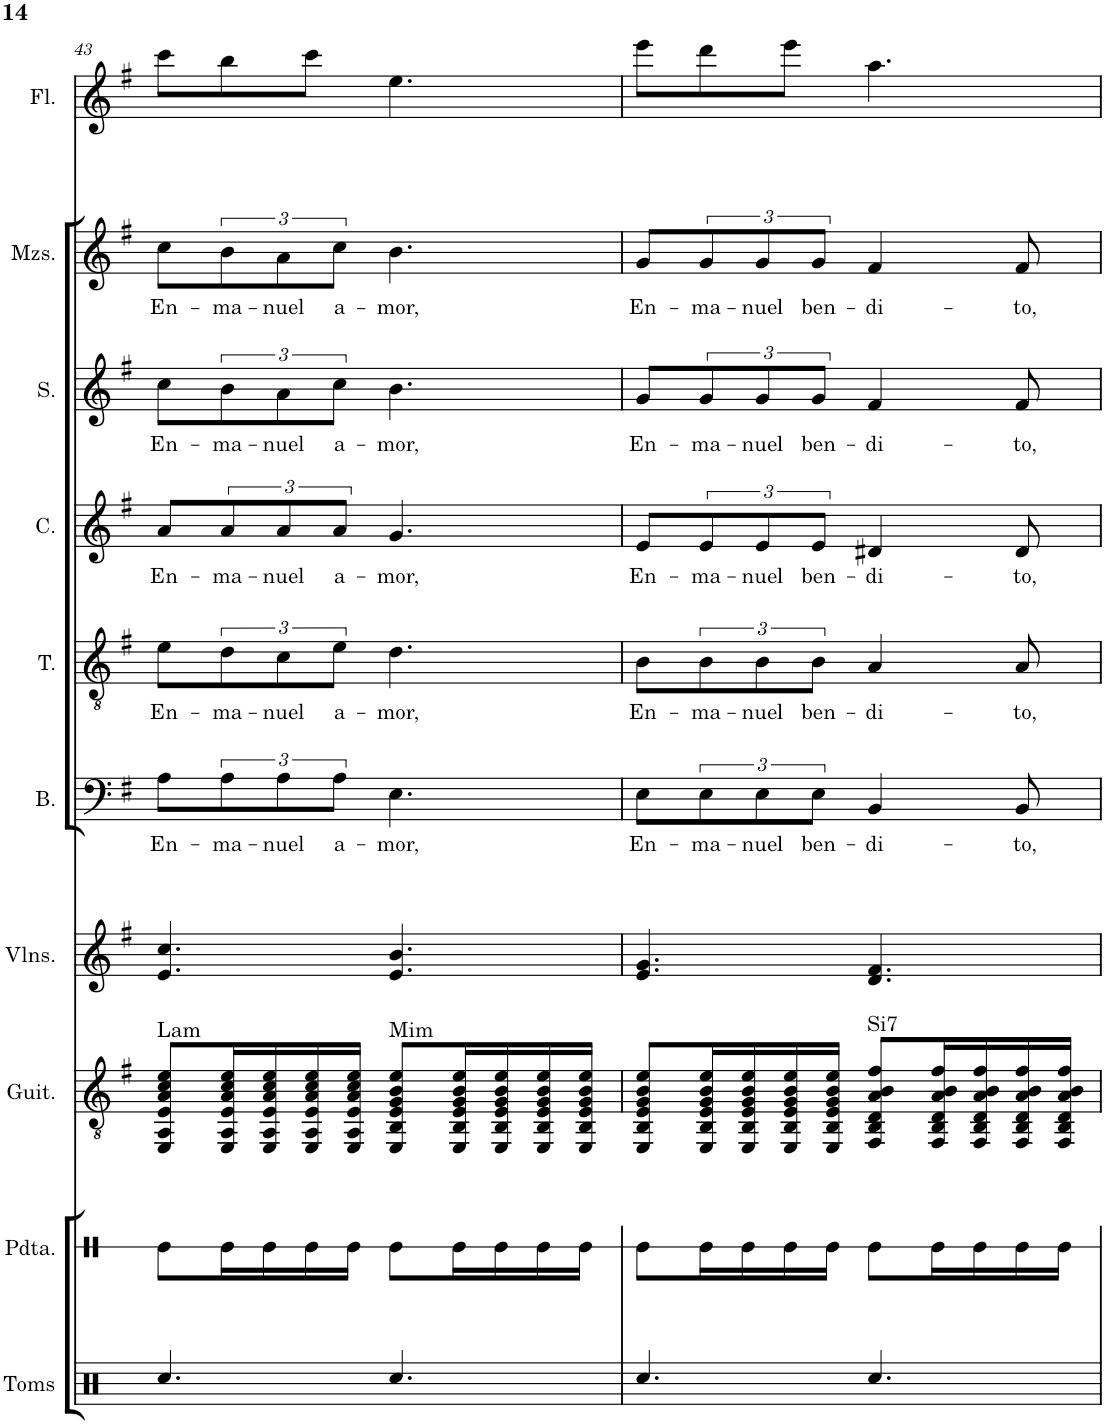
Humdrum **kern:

**kern	**kern	**kern	**harte	**kern	**kern	**text	**kern	**text	**kern	**text	**kern	**text	**kern	**text	**kern
*part10	*part9	*part8	*part8	*part7	*part6	*part6	*part5	*part5	*part4	*part4	*part3	*part3	*part2	*part2	*part1
*staff10	*staff9	*staff8	*	*staff7	*staff6	*staff6	*staff5	*staff5	*staff4	*staff4	*staff3	*staff3	*staff2	*staff2	*staff1
*I"Toms	*I"Pandereta	*I"Guitarra	*	*I"Violines	*I"Bajo	*	*I"Tenor	*	*I"Contralto	*	*I"Soprano	*	*I"Mezzo-soprano	*	*I"Flauta
*I'Toms	*I'Pdta.	*I'Guit.	*	*I'Vlns.	*I'B.	*	*I'T.	*	*I'C.	*	*I'S.	*	*I'Mzs.	*	*I'Fl.
!!LO:PB:g=z
*clefX	*clefX	*clefGv2	*	*clefG2	*clefF4	*	*clefGv2	*	*clefG2	*	*clefG2	*	*clefG2	*	*clefG2
*k[]	*k[]	*k[f#]	*	*k[f#]	*k[f#]	*	*k[f#]	*	*k[f#]	*	*k[f#]	*	*k[f#]	*	*k[f#]
*M6/8	*M6/8	*M6/8	*	*M6/8	*M6/8	*	*M6/8	*	*M6/8	*	*M6/8	*	*M6/8	*	*M6/8
=43	=43	=43	=43	=43	=43	=43	=43	=43	=43	=43	=43	=43	=43	=43	=43
!	!	!	!LO:H:kt=Lam	!	!	!LO:LY:b	!	!LO:LY:b	!	!LO:LY:b	!	!LO:LY:b	!	!LO:LY:b	!
4.Rcc/	8Re\L	8EE/ 8AA/ 8E/ 8A/ 8c/ 8e/L	N	4.e/ 4.cc/	8A\L	En-	8e\L	En-	8a/L	En-	8cc\L	En-	8cc\L	En-	8ccc\L
!	!	!	!	!	!	!LO:LY:b	!	!LO:LY:b	!	!LO:LY:b	!	!LO:LY:b	!	!LO:LY:b	!
.	16Re\L	16EE/ 16AA/ 16E/ 16A/ 16c/ 16e/L	.	.	12A\	-ma-	12d\	-ma-	12a/	-ma-	12b\	-ma-	12b\	-ma-	8bb\
.	16Re\	16EE/ 16AA/ 16E/ 16A/ 16c/ 16e/	.	.	.	.	.	.	.	.	.	.	.	.	.
!	!	!	!	!	!	!LO:LY:b	!	!LO:LY:b	!	!LO:LY:b	!	!LO:LY:b	!	!LO:LY:b	!
.	.	.	.	.	12A\	-nuel	12c\	-nuel	12a/	-nuel	12a\	-nuel	12a\	-nuel	.
.	16Re\	16EE/ 16AA/ 16E/ 16A/ 16c/ 16e/	.	.	.	.	.	.	.	.	.	.	.	.	8ccc\J
!	!	!	!	!	!	!LO:LY:b	!	!LO:LY:b	!	!LO:LY:b	!	!LO:LY:b	!	!LO:LY:b	!
.	.	.	.	.	12A\J	a-	12e\J	a-	12a/J	a-	12cc\J	a-	12cc\J	a-	.
.	16Re\JJ	16EE/ 16AA/ 16E/ 16A/ 16c/ 16e/JJ	.	.	.	.	.	.	.	.	.	.	.	.	.
!	!	!	!LO:H:kt=Mim	!	!	!LO:LY:b	!	!LO:LY:b	!	!LO:LY:b	!	!LO:LY:b	!	!LO:LY:b	!
4.Rcc/	8Re\L	8EE/ 8BB/ 8E/ 8G/ 8B/ 8e/L	N	4.e/ 4.b/	4.E\	-mor,	4.d\	-mor,	4.g/	-mor,	4.b\	-mor,	4.b\	-mor,	4.ee\
.	16Re\L	16EE/ 16BB/ 16E/ 16G/ 16B/ 16e/L	.	.	.	.	.	.	.	.	.	.	.	.	.
.	16Re\	16EE/ 16BB/ 16E/ 16G/ 16B/ 16e/	.	.	.	.	.	.	.	.	.	.	.	.	.
.	16Re\	16EE/ 16BB/ 16E/ 16G/ 16B/ 16e/	.	.	.	.	.	.	.	.	.	.	.	.	.
.	16Re\JJ	16EE/ 16BB/ 16E/ 16G/ 16B/ 16e/JJ	.	.	.	.	.	.	.	.	.	.	.	.	.
=44	=44	=44	=44	=44	=44	=44	=44	=44	=44	=44	=44	=44	=44	=44	=44
!	!	!	!	!	!	!LO:LY:b	!	!LO:LY:b	!	!LO:LY:b	!	!LO:LY:b	!	!LO:LY:b	!
4.Rcc/	8Re\L	8EE/ 8BB/ 8E/ 8G/ 8B/ 8e/L	.	4.e/ 4.g/	8E\L	En-	8B\L	En-	8e/L	En-	8g/L	En-	8g/L	En-	8eee\L
!	!	!	!	!	!	!LO:LY:b	!	!LO:LY:b	!	!LO:LY:b	!	!LO:LY:b	!	!LO:LY:b	!
.	16Re\L	16EE/ 16BB/ 16E/ 16G/ 16B/ 16e/L	.	.	12E\	-ma-	12B\	-ma-	12e/	-ma-	12g/	-ma-	12g/	-ma-	8ddd\
.	16Re\	16EE/ 16BB/ 16E/ 16G/ 16B/ 16e/	.	.	.	.	.	.	.	.	.	.	.	.	.
!	!	!	!	!	!	!LO:LY:b	!	!LO:LY:b	!	!LO:LY:b	!	!LO:LY:b	!	!LO:LY:b	!
.	.	.	.	.	12E\	-nuel	12B\	-nuel	12e/	-nuel	12g/	-nuel	12g/	-nuel	.
.	16Re\	16EE/ 16BB/ 16E/ 16G/ 16B/ 16e/	.	.	.	.	.	.	.	.	.	.	.	.	8eee\J
!	!	!	!	!	!	!LO:LY:b	!	!LO:LY:b	!	!LO:LY:b	!	!LO:LY:b	!	!LO:LY:b	!
.	.	.	.	.	12E\J	ben-	12B\J	ben-	12e/J	ben-	12g/J	ben-	12g/J	ben-	.
.	16Re\JJ	16EE/ 16BB/ 16E/ 16G/ 16B/ 16e/JJ	.	.	.	.	.	.	.	.	.	.	.	.	.
!	!	!	!LO:H:kt=Si7	!	!	!LO:LY:b	!	!LO:LY:b	!	!LO:LY:b	!	!LO:LY:b	!	!LO:LY:b	!
4.Rcc/	8Re\L	8FF#/ 8BB/ 8D/ 8A/ 8B/ 8f#/L	N	4.d/ 4.f#/	4BB/	-di-	4A/	-di-	4d#X/	-di-	4f#/	-di-	4f#/	-di-	4.aa\
.	16Re\L	16FF#/ 16BB/ 16D/ 16A/ 16B/ 16f#/L	.	.	.	.	.	.	.	.	.	.	.	.	.
.	16Re\	16FF#/ 16BB/ 16D/ 16A/ 16B/ 16f#/	.	.	.	.	.	.	.	.	.	.	.	.	.
!	!	!	!	!	!	!LO:LY:b	!	!LO:LY:b	!	!LO:LY:b	!	!LO:LY:b	!	!LO:LY:b	!
.	16Re\	16FF#/ 16BB/ 16D/ 16A/ 16B/ 16f#/	.	.	8BB/	-to,	8A/	-to,	8d#/	-to,	8f#/	-to,	8f#/	-to,	.
.	16Re\JJ	16FF#/ 16BB/ 16D/ 16A/ 16B/ 16f#/JJ	.	.	.	.	.	.	.	.	.	.	.	.	.
=	=	=	=	=	=	=	=	=	=	=	=	=	=	=	=
*-	*-	*-	*-	*-	*-	*-	*-	*-	*-	*-	*-	*-	*-	*-	*-
